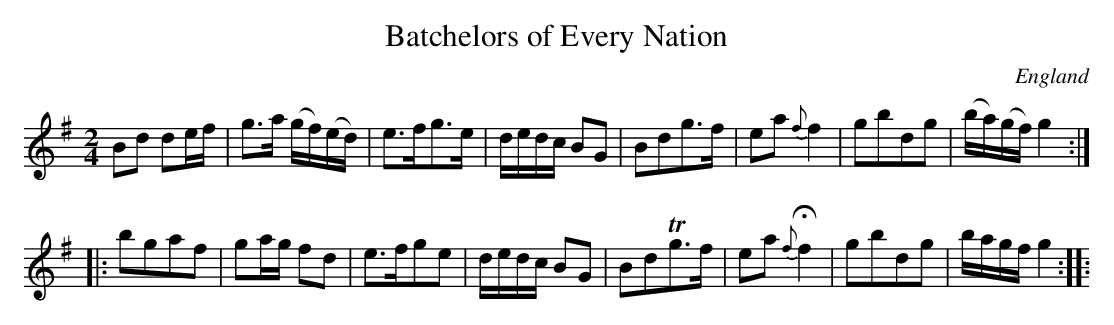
X:1
T:Batchelors of Every Nation
L:1/8
M:2/4
O:England
K:G major
Bd de/f/ | g>a (g/f/)(e/d/) | e>fg>e | d/e/d/c/ BG | \
Bdg>f    | ea {f}f2 | gbdg | (b/a/)(g/f/)  g2 ::
bgaf   | \
ga/g/ fd | e>fge |d/e/d/c/ BG |\
BdTg>f | ea{f}Hf2 | gbdg | b/a/g/f/ g2 ::
